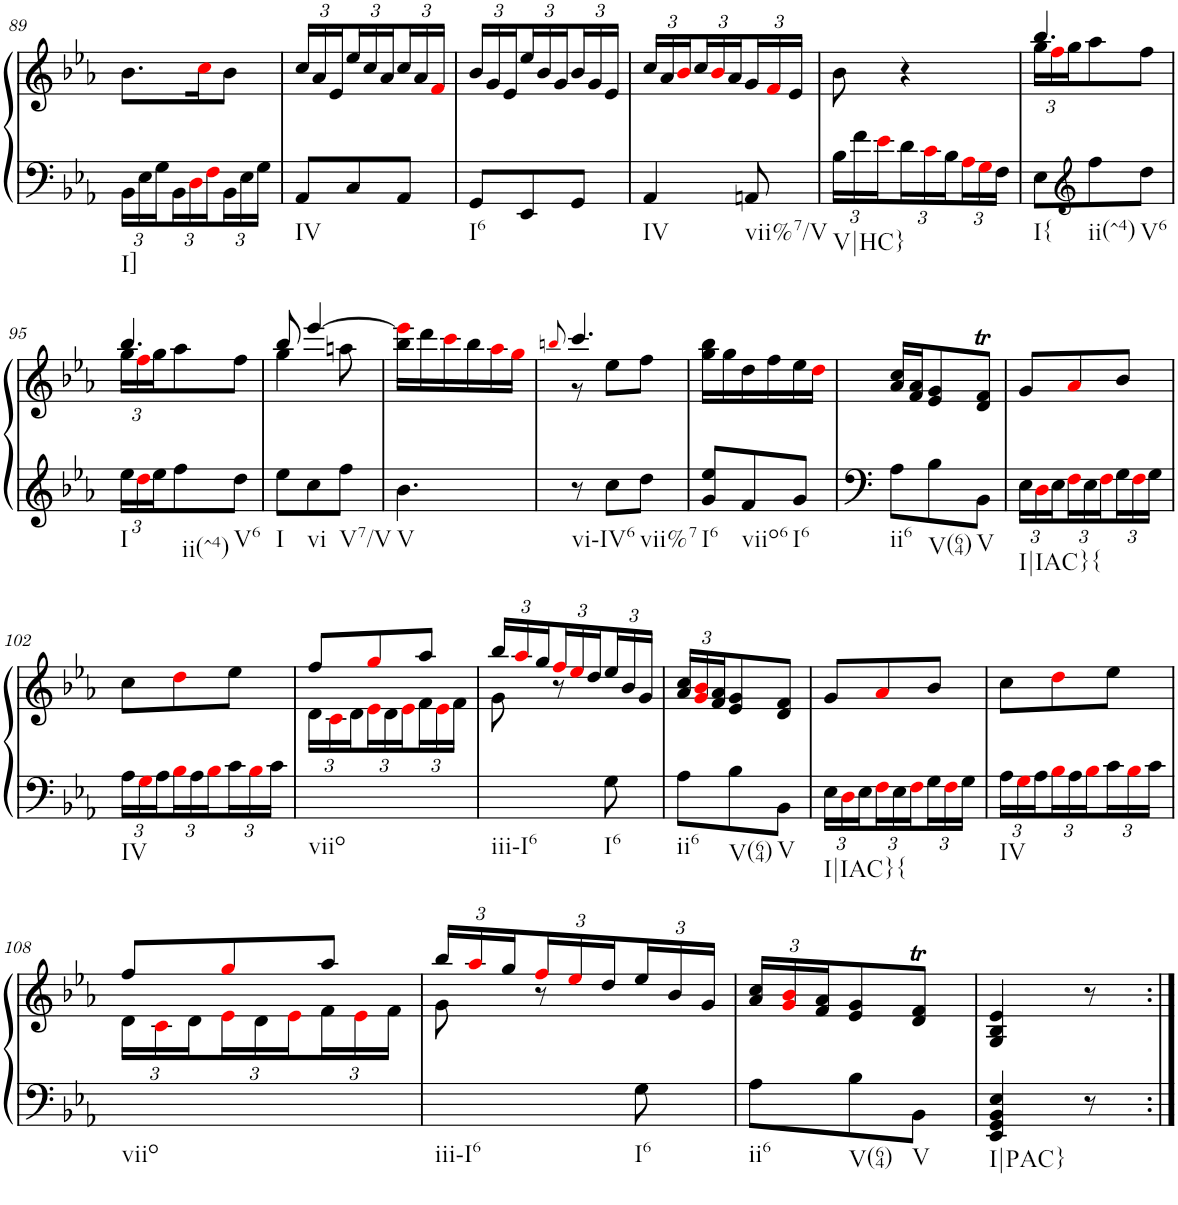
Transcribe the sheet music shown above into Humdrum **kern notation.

**kern	**kern
*part1	*part1
*staff2	*staff1
*I"Piano	*
*I'Pno.	*
!!LO:PB:g=z
*clefF4	*clefG2
*k[b-e-a-]	*k[b-e-a-]
*M3/8	*M3/8
*Xbrackettup	*
=89	=89
!LO:TX:b:t=I]	!
24BB-\LL	8.b-\L
24E-\	.
24G\	.
24BB-\	.
24Di\	.
.	16cci\K
24Fi\	.
24BB-\	8b-\J
24E-\	.
24G\JJ	.
=90	=90
*	*Xbrackettup
!LO:TX:b:t=IV	!
8AA-/L	24cc/LL
.	24a-/
.	24e-/
8C/	24ee-/
.	24cc/
.	24a-/
8AA-/J	24cc/
.	24a-/
.	24fi/JJ
=91	=91
!LO:TX:b:t=I6	!
8GG/L	24b-/LL
.	24g/
.	24e-/
8EE-/	24ee-/
.	24b-/
.	24g/
8GG/J	24b-/
.	24g/
.	24e-/JJ
=92	=92
!LO:TX:b:t=IV	!
4AA-/	24cc/LL
.	24a-/
.	24b-i/
.	24cc/
.	24b-i/
.	24a-/
!LO:TX:b:t=vii%7/V	!
8AAn/	24g/
.	24fi/
.	24e-/JJ
=93	=93
!LO:TX:b:t=V|HC}	!
24B-\LL	8b-\
24f\	.
24e-i\	.
24d\	4r
24ci\	.
24B-\	.
24A-i\	.
24Gi\	.
24F\JJ	.
=94	=94
*	*^
!LO:TX:b:t=I{	!	!
8E-\L	4.bb-/	24gg\LL
.	.	24ffi\
.	.	24gg\J
*clefG2	*	*
!LO:TX:b:t=ii(^4)	!	!
8ff\	.	8aa-\
!LO:TX:b:t=V6	!	!
8dd\J	.	8ff\J
!!LO:LB:g=z	!!
=95	=95	=95
!LO:TX:b:t=I	!	!
24ee-\LL	4.bb-/	24gg\LL
24ddi\	.	24ffi\
24ee-\J	.	24gg\J
!LO:TX:b:t=ii(^4)	!	!
8ff\	.	8aa-\
!LO:TX:b:t=V6	!	!
8dd\J	.	8ff\J
=96	=96	=96
!LO:TX:b:t=I	!	!
8ee-\L	8bb-/	4gg\
!LO:TX:b:t=vi	!	!
8cc\	[>4eee-/	.
!LO:TX:b:t=V7/V	!	!
8ff\J	.	8aan\
=97	=97	=97
!LO:TX:b:t=V	!	!
*	*v	*v
4.b-\	16bb-\ 16eee-i\]LL
.	16ddd\
.	16ccci\
.	16bb-\
.	16aa-i\
.	16ggi\JJ
=98	=98
.	8qbbni/
*	*^
!LO:TX:b:t=vi-IV6	!	!
8r	4.ccc/	8r
8cc\L	.	8ee-\L
!LO:TX:b:t=vii%7	!	!
8dd\J	.	8ff\J
=99	=99	=99
!LO:TX:b:t=I6	!	!
*	*v	*v
8g/ 8ee-/L	16gg\ 16bb-\LL
.	16gg\
!LO:TX:b:t=viio6	!
8f/	16dd\
.	16ff\
!LO:TX:b:t=I6	!
8g/J	16ee-\
.	16ddi\JJ
=100	=100
!LO:TX:b:t=ii6	!
8A-\L	16a-/ 16cc/LL
.	16f/ 16a-/J
!LO:TX:b:t=V(64)	!
8B-\	8e-/ 8g/
!LO:TX:b:t=V	!
8BB-\J	8d/T 8f/TJ
=101	=101
!LO:TX:b:t=I|IAC}{	!
24E-\LL	8g/L
24Di\	.
24E-\	.
24Fi\	8a-i/
24E-\	.
24Fi\	.
24G\	8b-/J
24Fi\	.
24G\JJ	.
!!LO:LB:g=z
=102	=102
!LO:TX:b:t=IV	!
24A-\LL	8cc\L
24Gi\	.
24A-\	.
24B-i\	8ddi\
24A-\	.
24B-i\	.
24c\	8ee-\J
24B-i\	.
24c\JJ	.
=103	=103
*	*^
!LO:TX:b:t=viio	!	!
4.ryy	8ff/L	24d\LL
.	.	24ci\
.	.	24d\
.	8ggi/	24e-i\
.	.	24d\
.	.	24e-i\
.	8aa-/J	24f\
.	.	24e-i\
.	.	24f\JJ
=104	=104	=104
!LO:TX:b:t=iii-I6	!	!
8ryy	24bb-/LL	8g\
.	24aa-i/	.
.	24gg/	.
8r	24ffi/	4ryy
.	24ee-i/	.
.	24dd/	.
!LO:TX:b:t=I6	!	!
8G\	24ee-/	.
.	24b-/	.
.	24g/JJ	.
*	*v	*v
=105	=105
!LO:TX:b:t=ii6	!
8A-\L	24a-/ 24cc/LL
.	24gi/ 24b-i/
.	24f/ 24a-/J
!LO:TX:b:t=V(64)	!
8B-\	8e-/ 8g/
!LO:TX:b:t=V	!
8BB-\J	8d/ 8f/J
=106	=106
!LO:TX:b:t=I|IAC}{	!
24E-\LL	8g/L
24Di\	.
24E-\	.
24Fi\	8a-i/
24E-\	.
24Fi\	.
24G\	8b-/J
24Fi\	.
24G\JJ	.
=107	=107
!LO:TX:b:t=IV	!
24A-\LL	8cc\L
24Gi\	.
24A-\	.
24B-i\	8ddi\
24A-\	.
24B-i\	.
24c\	8ee-\J
24B-i\	.
24c\JJ	.
!!LO:LB:g=z
=108	=108
*	*^
!LO:TX:b:t=viio	!	!
4.ryy	8ff/L	24d\LL
.	.	24ci\
.	.	24d\
.	8ggi/	24e-i\
.	.	24d\
.	.	24e-i\
.	8aa-/J	24f\
.	.	24e-i\
.	.	24f\JJ
=109	=109	=109
!LO:TX:b:t=iii-I6	!	!
8ryy	24bb-/LL	8g\
.	24aa-i/	.
.	24gg/	.
8r	24ffi/	4ryy
.	24ee-i/	.
.	24dd/	.
!LO:TX:b:t=I6	!	!
8G\	24ee-/	.
.	24b-/	.
.	24g/JJ	.
*	*v	*v
=110	=110
!LO:TX:b:t=ii6	!
8A-\L	24a-/ 24cc/LL
.	24gi/ 24b-i/
.	24f/ 24a-/J
!LO:TX:b:t=V(64)	!
8B-\	8e-/ 8g/
!LO:TX:b:t=V	!
8BB-\J	8d/T 8f/TJ
=111	=111
!LO:TX:b:t=I|PAC}	!
4EE-/ 4GG/ 4BB-/ 4E-/	4G/ 4B-/ 4e-/
8r	8r
=:|!	=:|!
*-	*-
